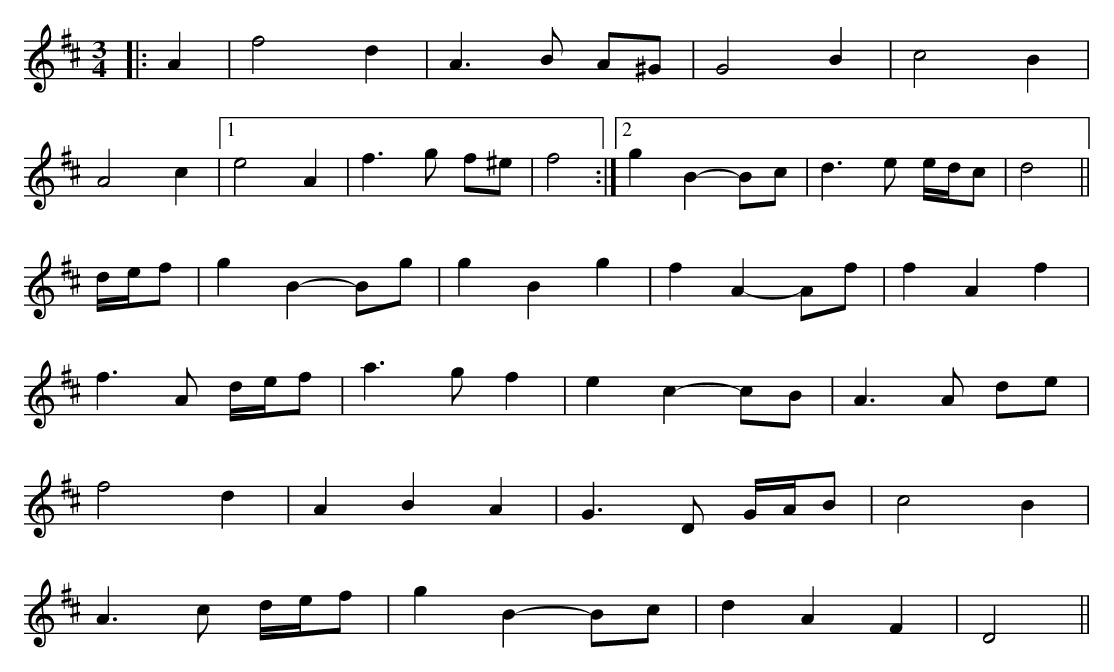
X:1
M:3/4
K:D
|:A2|f4 d2|A3 B A^G|G4 B2|c4 B2|
A4 c2|1 e4 A2|f3 g f^e|f4:|2 g2 B2- Bc|d3 e e/d/c|d4||
d/e/f|g2 B2- Bg|g2 B2 g2|f2 A2- Af|f2 A2 f2|
f3 A d/e/f|a3 g f2|e2 c2- cB|A3 A de|
f4 d2|A2 B2 A2|G3 D G/A/B|c4 B2|
A3 c d/e/f|g2 B2- Bc|d2 A2 F2|D4||
